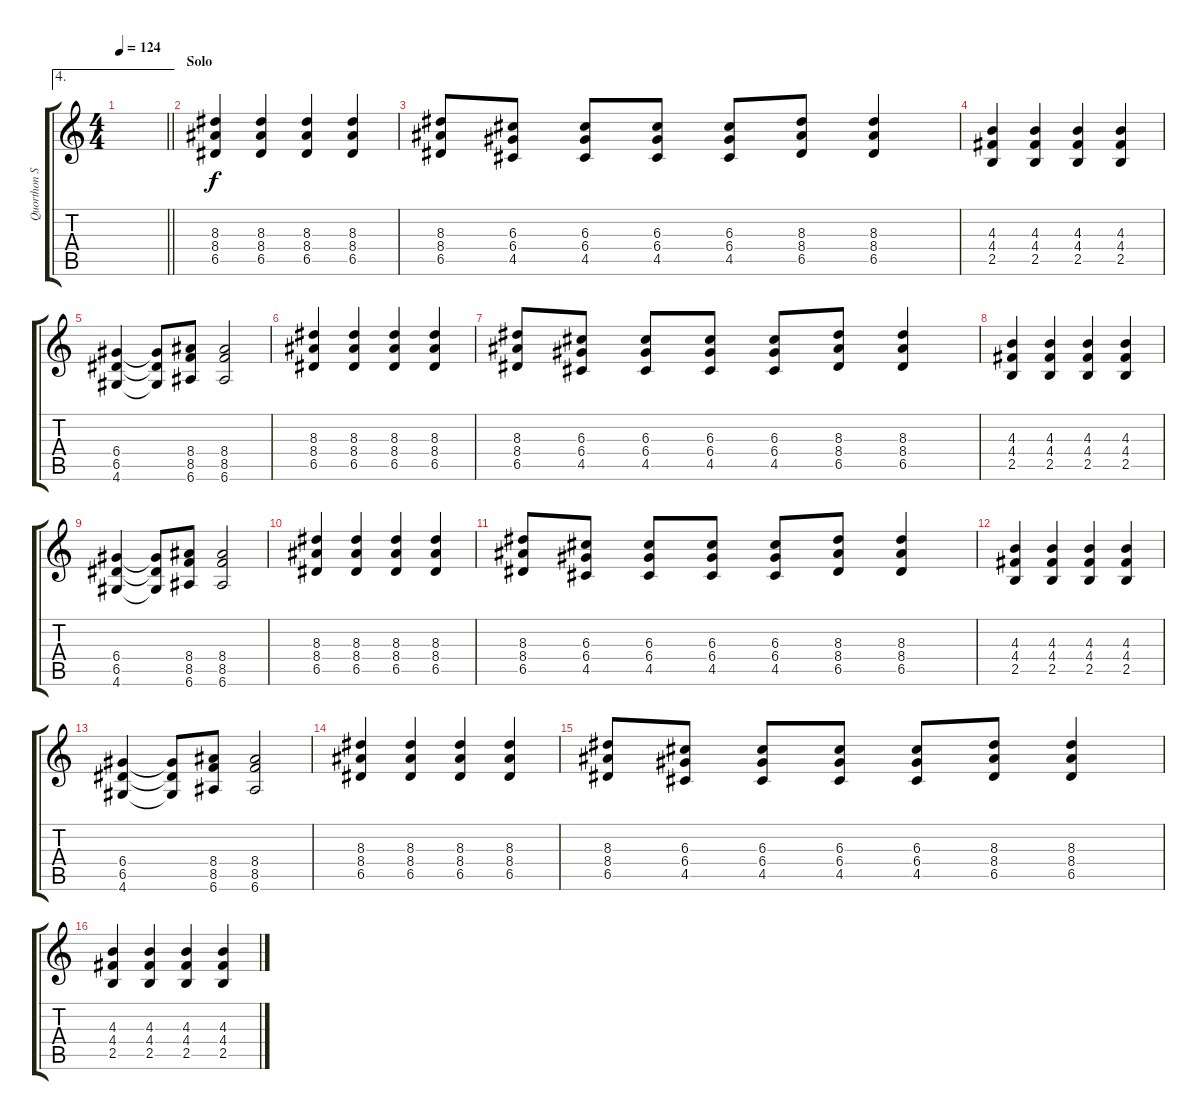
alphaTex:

\track ("Quorthon Seth" "Quorthon S") {instrument distortionguitar}
\staff {score tabs}
\tuning (E4 B3 G3 D3 A2 E2) {hide}
\ae 4
\ts (4 4)
\tempo 124
\clef g2
\barLineRight lightlight
\ks c
|
\section ("" "Solo")
(8.3 8.4 6.5).4 (8.3 8.4 6.5).4 (8.3 8.4 6.5).4 (8.3 8.4 6.5).4 |
(8.3 8.4 6.5).8 (6.3 6.4 4.5).8 (6.3 6.4 4.5).8 (6.3 6.4 4.5).8 (6.3 6.4 4.5).8 (8.3 8.4 6.5).8 (8.3 8.4 6.5).4 |
(4.3 4.4 2.5).4 (4.3 4.4 2.5).4 (4.3 4.4 2.5).4 (4.3 4.4 2.5).4 |
(6.4 6.5 4.6).4 (6.4{t} 6.5{t} 4.6{t}).8 (8.4 8.5 6.6).8 (8.4 8.5 6.6).2 |
(8.3 8.4 6.5).4 (8.3 8.4 6.5).4 (8.3 8.4 6.5).4 (8.3 8.4 6.5).4 |
(8.3 8.4 6.5).8 (6.3 6.4 4.5).8 (6.3 6.4 4.5).8 (6.3 6.4 4.5).8 (6.3 6.4 4.5).8 (8.3 8.4 6.5).8 (8.3 8.4 6.5).4 |
(4.3 4.4 2.5).4 (4.3 4.4 2.5).4 (4.3 4.4 2.5).4 (4.3 4.4 2.5).4 |
(6.4 6.5 4.6).4 (6.4{t} 6.5{t} 4.6{t}).8 (8.4 8.5 6.6).8 (8.4 8.5 6.6).2 |
(8.3 8.4 6.5).4 (8.3 8.4 6.5).4 (8.3 8.4 6.5).4 (8.3 8.4 6.5).4 |
(8.3 8.4 6.5).8 (6.3 6.4 4.5).8 (6.3 6.4 4.5).8 (6.3 6.4 4.5).8 (6.3 6.4 4.5).8 (8.3 8.4 6.5).8 (8.3 8.4 6.5).4 |
(4.3 4.4 2.5).4 (4.3 4.4 2.5).4 (4.3 4.4 2.5).4 (4.3 4.4 2.5).4 |
(6.4 6.5 4.6).4 (6.4{t} 6.5{t} 4.6{t}).8 (8.4 8.5 6.6).8 (8.4 8.5 6.6).2 |
(8.3 8.4 6.5).4 (8.3 8.4 6.5).4 (8.3 8.4 6.5).4 (8.3 8.4 6.5).4 |
(8.3 8.4 6.5).8 (6.3 6.4 4.5).8 (6.3 6.4 4.5).8 (6.3 6.4 4.5).8 (6.3 6.4 4.5).8 (8.3 8.4 6.5).8 (8.3 8.4 6.5).4 |
(4.3 4.4 2.5).4 (4.3 4.4 2.5).4 (4.3 4.4 2.5).4 (4.3 4.4 2.5).4
